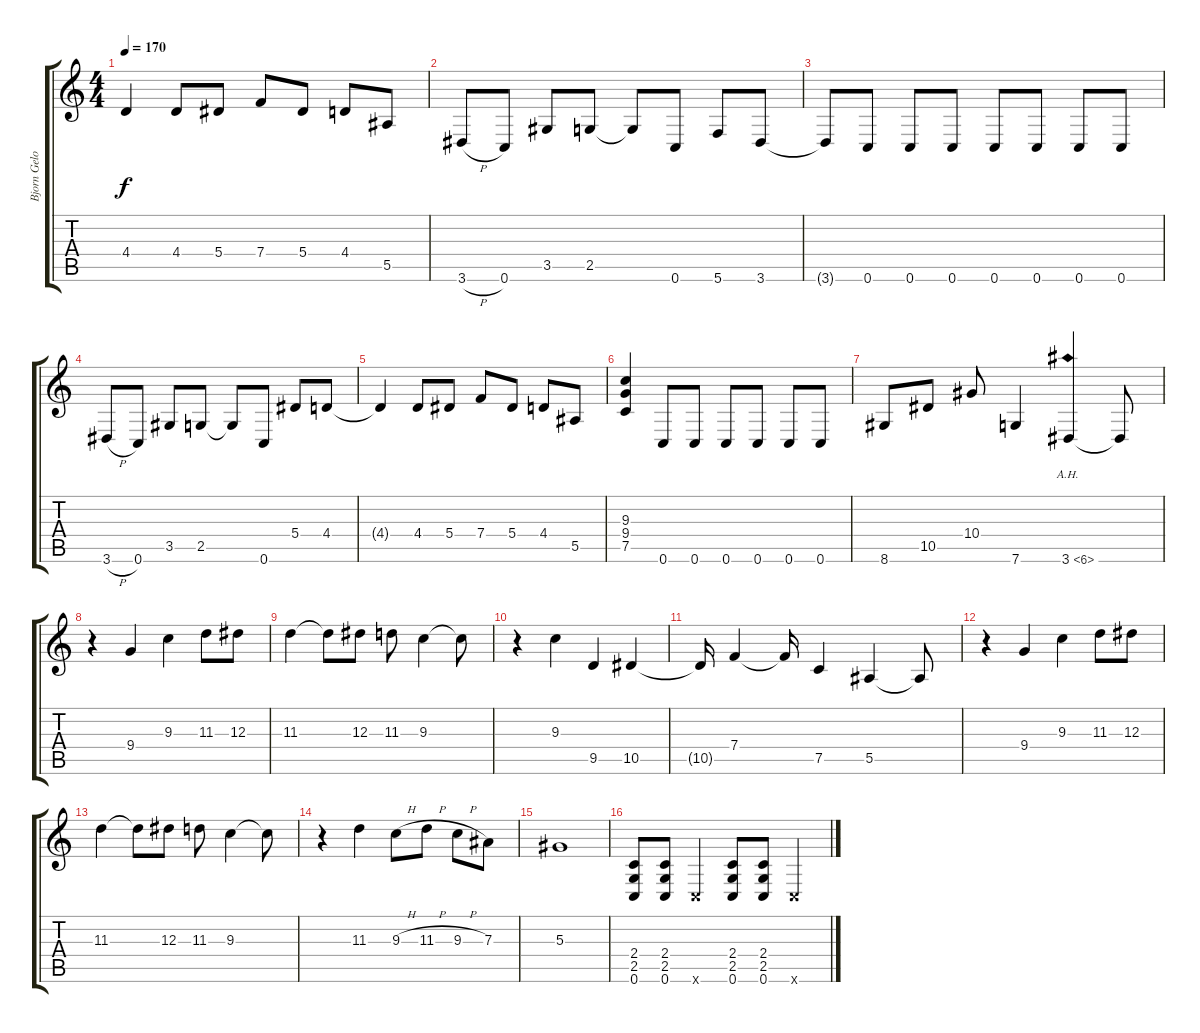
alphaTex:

\track ("Bjorn Gelotte" "Bjorn Gelo") {instrument distortionguitar}
\staff {score tabs}
\tuning (C4 G3 Eb3 Bb2 F2 C2) {hide}
\ts (4 4)
\tempo 170
\clef g2
\ks c
4.4{t}.4{dy f} 4.4.8 5.4.8 7.4.8 5.4.8 4.4.8 5.5.8 |
3.6{h}.8 0.6.8 3.5.8 2.5.8 2.5{t}.8 0.6.8 5.6.8 3.6.8 |
3.6{t}.8 0.6.8 0.6.8 0.6.8 0.6.8 0.6.8 0.6.8 0.6.8 |
3.6{h}.8 0.6.8 3.5.8 2.5.8 2.5{t}.8 0.6.8 5.4.8 4.4.8 |
4.4{t}.4 4.4.8 5.4.8 7.4.8 5.4.8 4.4.8 5.5.8 |
(9.3 9.4 7.5).4 0.6.8 0.6.8 0.6.8 0.6.8 0.6.8 0.6.8 |
8.6.8 10.5.8 10.4.8 7.6.4 3.6{ah 3}.4 3.6{t}.8 |
r.4 9.4.4 9.3.4 11.3.8 12.3.8 |
11.3.4 11.3{t}.8 12.3.8 11.3.8 9.3.4 9.3{t}.8 |
r.4 9.3.4 9.5.4 10.5.4 |
10.5{t}.16 7.4.4 7.4{t}.16 7.5.4 5.5.4 5.5{t}.8 |
r.4 9.4.4 9.3.4 11.3.8 12.3.8 |
11.3.4 11.3{t}.8 12.3.8 11.3.8 9.3.4 9.3{t}.8 |
r.4 11.3.4 9.3{h}.8 11.3{h}.8 9.3{h}.8 7.3.8 |
5.3.1 |
(2.4 2.5 0.6).8 (2.4 2.5 0.6).8 0.6{x}.4 (2.4 2.5 0.6).8 (2.4 2.5 0.6).8 0.6{x}.4
